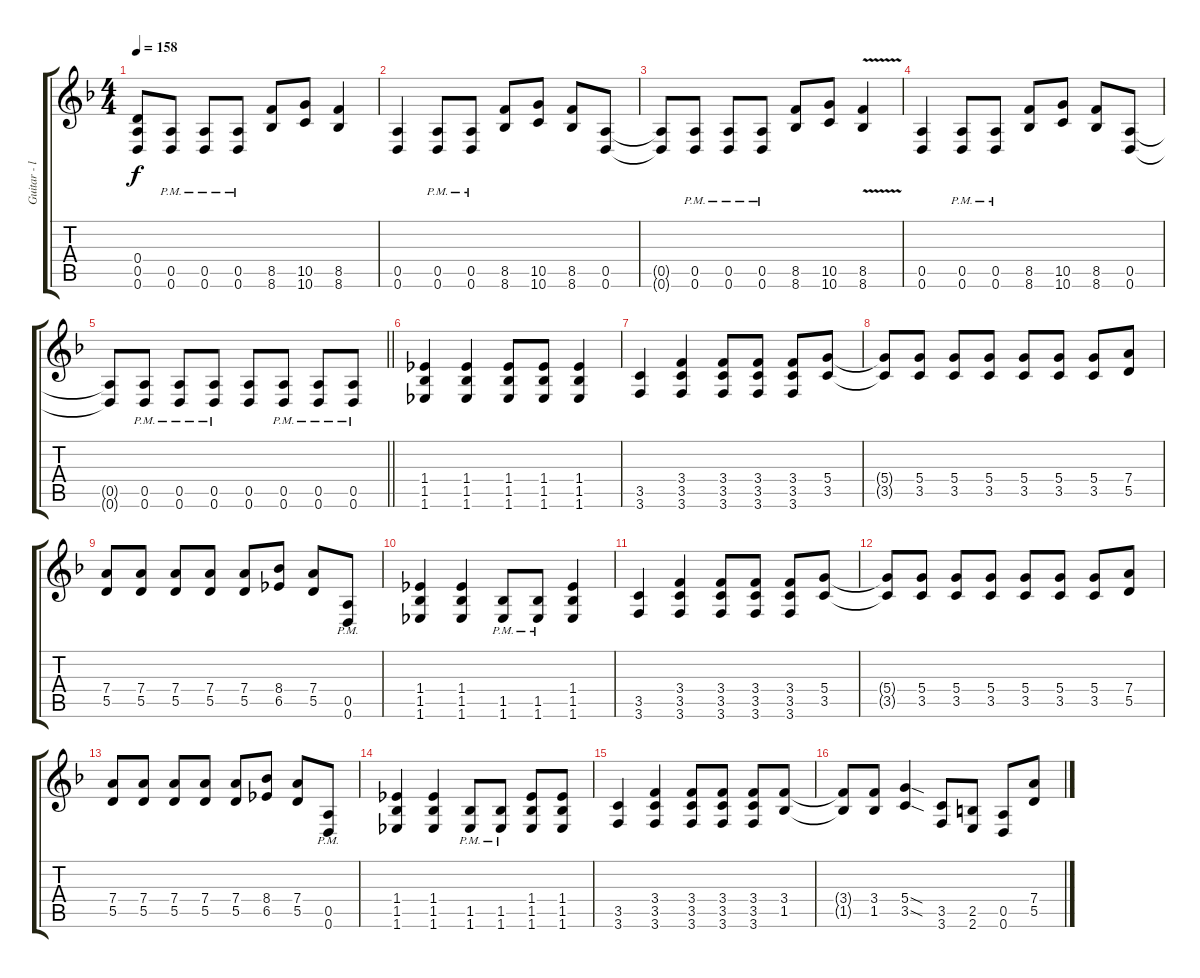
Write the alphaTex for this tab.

\track ("Guitar - left" "Guitar - l") {instrument distortionguitar}
\staff {score tabs}
\tuning (E4 B3 G3 D3 A2 D2) {hide}
\ts (4 4)
\tempo 158
\clef g2
\ks f
(0.4{t} 0.5{t} 0.6{t}).8{dy f} (0.5{pm} 0.6{pm}).8 (0.5{pm} 0.6{pm}).8 (0.5{pm} 0.6{pm}).8 (8.5 8.6).8 (10.5 10.6).8 (8.5 8.6).4 |
(0.5 0.6).4 (0.5{pm} 0.6{pm}).8 (0.5{pm} 0.6{pm}).8 (8.5 8.6).8 (10.5 10.6).8 (8.5 8.6).8 (0.5 0.6).8 |
(0.5{t} 0.6{t}).8 (0.5{pm} 0.6{pm}).8 (0.5{pm} 0.6{pm}).8 (0.5{pm} 0.6{pm}).8 (8.5 8.6).8 (10.5 10.6).8 (8.5{v} 8.6{v}).4 |
(0.5 0.6).4 (0.5{pm} 0.6{pm}).8 (0.5{pm} 0.6{pm}).8 (8.5 8.6).8 (10.5 10.6).8 (8.5 8.6).8 (0.5 0.6).8 |
\barLineRight lightlight
(0.5{t} 0.6{t}).8 (0.5{pm} 0.6{pm}).8 (0.5{pm} 0.6{pm}).8 (0.5{pm} 0.6{pm}).8 (0.5 0.6).8 (0.5{pm} 0.6{pm}).8 (0.5{pm} 0.6{pm}).8 (0.5{pm} 0.6{pm}).8 |
(1.4 1.5 1.6).4 (1.4 1.5 1.6).4 (1.4 1.5 1.6).8 (1.4 1.5 1.6).8 (1.4 1.5 1.6).4 |
(3.5 3.6).4 (3.4 3.5 3.6).4 (3.4 3.5 3.6).8 (3.4 3.5 3.6).8 (3.4 3.5 3.6).8 (5.4 3.5).8 |
(5.4{t} 3.5{t}).8 (5.4 3.5).8 (5.4 3.5).8 (5.4 3.5).8 (5.4 3.5).8 (5.4 3.5).8 (5.4 3.5).8 (7.4 5.5).8 |
(7.4 5.5).8 (7.4 5.5).8 (7.4 5.5).8 (7.4 5.5).8 (7.4 5.5).8 (8.4 6.5).8 (7.4 5.5).8 (0.5{pm} 0.6{pm}).8 |
(1.4 1.5 1.6).4 (1.4 1.5 1.6).4 (1.5{pm} 1.6{pm}).8 (1.5{pm} 1.6{pm}).8 (1.4 1.5 1.6).4 |
(3.5 3.6).4 (3.4 3.5 3.6).4 (3.4 3.5 3.6).8 (3.4 3.5 3.6).8 (3.4 3.5 3.6).8 (5.4 3.5).8 |
(5.4{t} 3.5{t}).8 (5.4 3.5).8 (5.4 3.5).8 (5.4 3.5).8 (5.4 3.5).8 (5.4 3.5).8 (5.4 3.5).8 (7.4 5.5).8 |
(7.4 5.5).8 (7.4 5.5).8 (7.4 5.5).8 (7.4 5.5).8 (7.4 5.5).8 (8.4 6.5).8 (7.4 5.5).8 (0.5{pm} 0.6{pm}).8 |
(1.4 1.5 1.6).4 (1.4 1.5 1.6).4 (1.5{pm} 1.6{pm}).8 (1.5{pm} 1.6{pm}).8 (1.4 1.5 1.6).8 (1.4 1.5 1.6).8 |
(3.5 3.6).4 (3.4 3.5 3.6).4 (3.4 3.5 3.6).8 (3.4 3.5 3.6).8 (3.4 3.5 3.6).8 (3.4 1.5).8 |
(3.4{t} 1.5{t}).8 (3.4 1.5).8 (5.4{sod} 3.5{sod}).4 (3.5 3.6).8 (2.5 2.6).8 (0.5 0.6).8 (7.4 5.5).8
